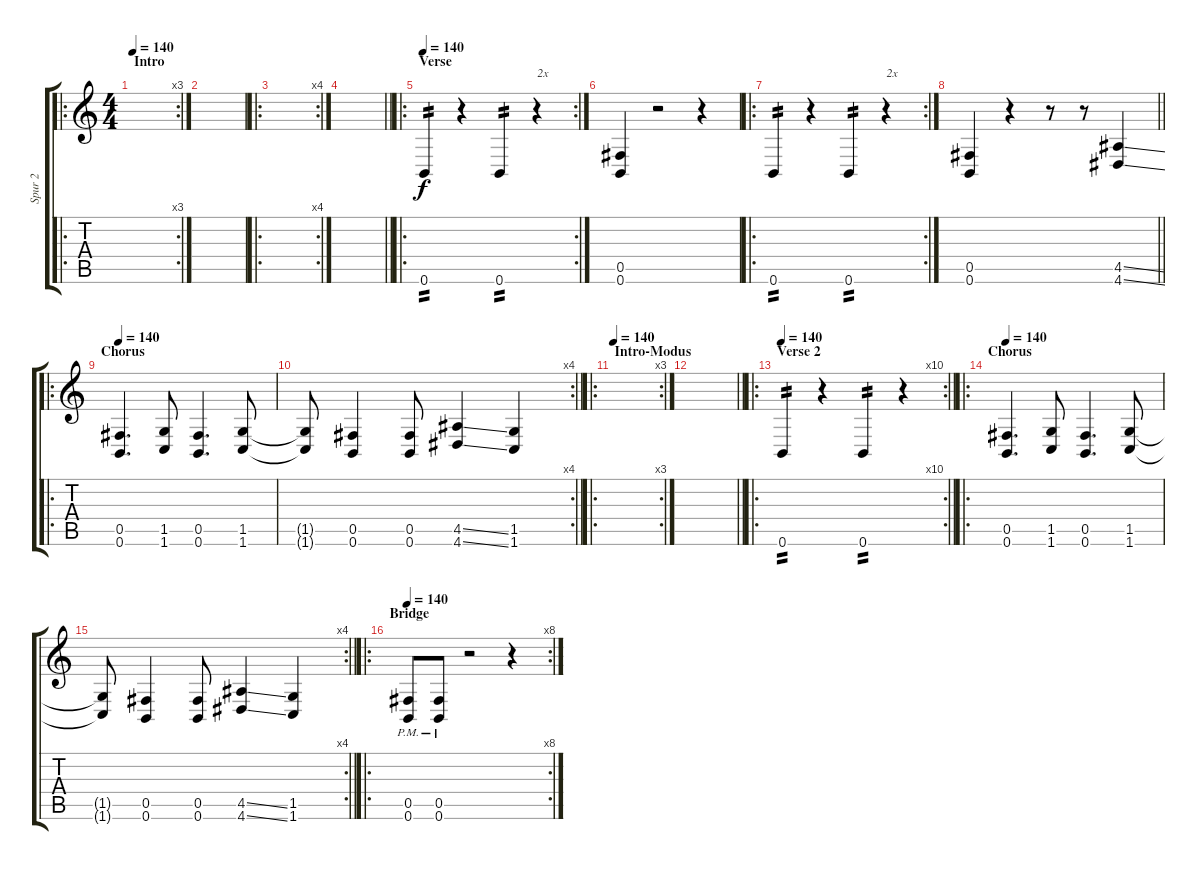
\track ("Spur 2" "Spur 2") {instrument distortionguitar}
\staff {score tabs}
\tuning (Db4 Ab3 E3 B2 Gb2 B1) {hide}
\ro
\rc 3
\ts (4 4)
\section ("" "Intro")
\tempo 140
\clef g2
\ks c
|
|
\ro
\rc 4
|
\barLineRight lightlight
|
\ro
\rc 2
\section ("" "Verse")
\tempo 140
0.6.4{tp 2} r.4 0.6.4{tp 2} r.4{txt "2x"} |
(0.5 0.6).4 r.2 r.4 |
\ro
\rc 2
0.6.4{tp 2} r.4 0.6.4{tp 2} r.4{txt "2x"} |
\barLineRight lightlight
(0.5 0.6).4 r.4 r.8 r.8 (4.5{ss} 4.6{ss}).4 |
\ro
\section ("" "Chorus")
\tempo 140
(0.5 0.6).4{d} (1.5 1.6).8 (0.5 0.6).4{d} (1.5 1.6).8 |
\rc 4
\barLineRight lightlight
(1.5{t} 1.6{t}).8 (0.5 0.6).4 (0.5 0.6).8 (4.5{ss} 4.6{ss}).4 (1.5 1.6).4 |
\ro
\rc 3
\section ("" "Intro-Modus")
\tempo 140
|
\barLineRight lightlight
|
\ro
\rc 10
\section ("" "Verse 2")
\tempo 140
\barLineRight lightlight
0.6.4{tp 2} r.4 0.6.4{tp 2} r.4 |
\ro
\section ("" "Chorus")
\tempo 140
(0.5 0.6).4{d} (1.5 1.6).8 (0.5 0.6).4{d} (1.5 1.6).8 |
\rc 4
\barLineRight lightlight
(1.5{t} 1.6{t}).8 (0.5 0.6).4 (0.5 0.6).8 (4.5{ss} 4.6{ss}).4 (1.5 1.6).4 |
\ro
\rc 8
\section ("" "Bridge")
\tempo 140
(0.5{pm} 0.6).8 (0.5{pm} 0.6).8 r.2 r.4
